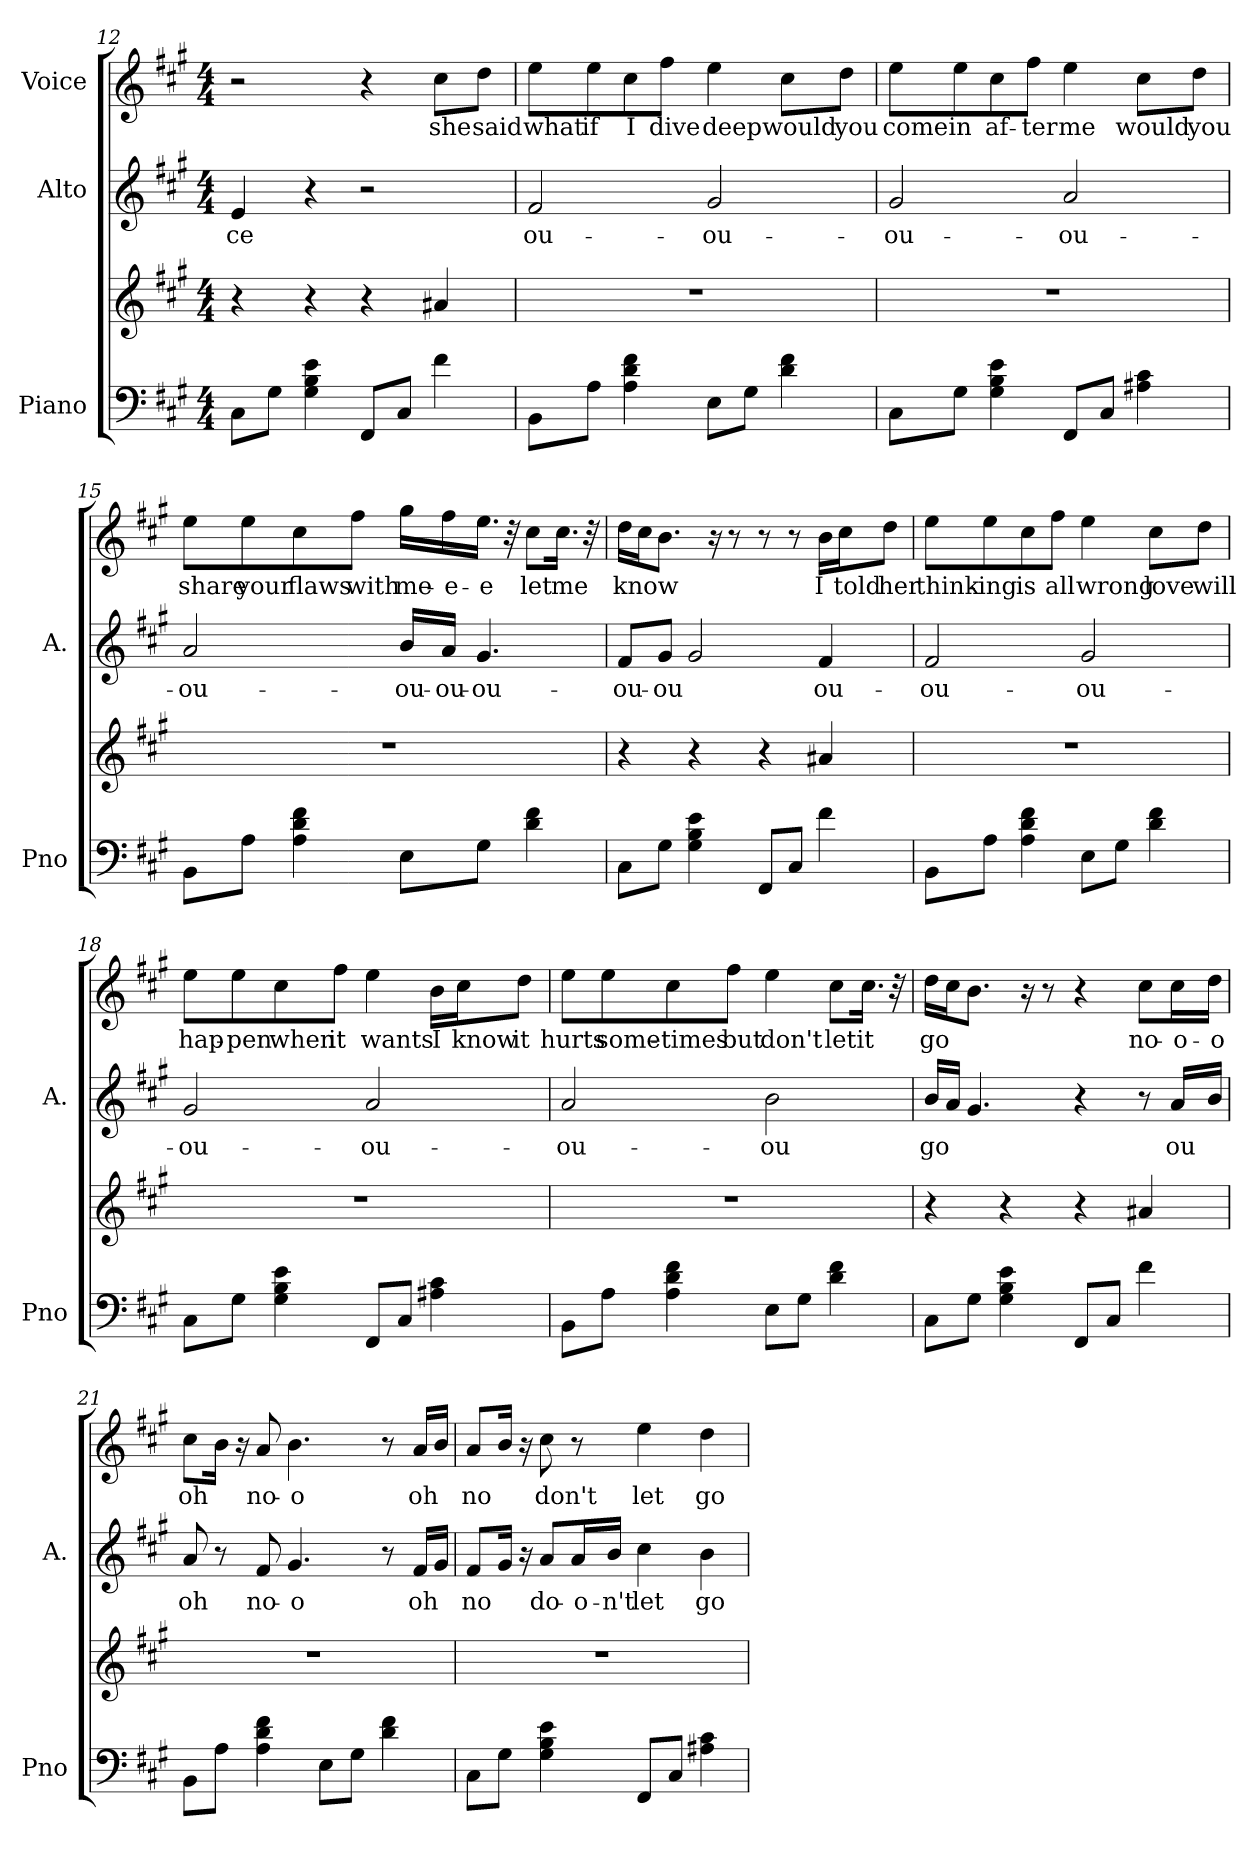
**kern	**kern	**kern	**text	**kern	**text
*part3	*part3	*part2	*part2	*part1	*part1
*staff4	*staff3	*staff2	*staff2	*staff1	*staff1
*I"Piano	*	*I"Alto	*	*I"Voice	*
*I'Pno	*	*I'A.	*	*	*
!!LO:LB:g=z
*clefF4	*clefG2	*clefG2	*	*clefG2	*
*k[f#c#g#]	*k[f#c#g#]	*k[f#c#g#]	*	*k[f#c#g#]	*
*M4/4	*M4/4	*M4/4	*	*M4/4	*
=12	=12	=12	=12	=12	=12
!	!	!	!LO:LY:b	!	!
8C#\L	4r	4e/	-ce	2r	.
8G#\J	.	.	.	.	.
4G#\ 4B\ 4e\	4r	4r	.	.	.
8FF#/L	4r	2r	.	4r	.
8C#/J	.	.	.	.	.
!	!	!	!	!	!LO:LY:b
4f#\	4a#X/	.	.	8cc#\L	she
!	!	!	!	!	!LO:LY:b
.	.	.	.	8dd\J	said
=13	=13	=13	=13	=13	=13
!	!	!	!LO:LY:b	!	!LO:LY:b
8BB\L	1r	2f#/	ou-	8ee\L	what
!	!	!	!	!	!LO:LY:b
8A\J	.	.	.	8ee\	if
!	!	!	!	!	!LO:LY:b
4A\ 4d\ 4f#\	.	.	.	8cc#\	I
!	!	!	!	!	!LO:LY:b
.	.	.	.	8ff#\J	dive
!	!	!	!LO:LY:b	!	!LO:LY:b
8E\L	.	2g#/	-ou-	4ee\	deep
8G#\J	.	.	.	.	.
!	!	!	!	!	!LO:LY:b
4d\ 4f#\	.	.	.	8cc#\L	would
!	!	!	!	!	!LO:LY:b
.	.	.	.	8dd\J	you
=14	=14	=14	=14	=14	=14
!	!	!	!LO:LY:b	!	!LO:LY:b
8C#\L	1r	2g#/	-ou-	8ee\L	come
!	!	!	!	!	!LO:LY:b
8G#\J	.	.	.	8ee\	in
!	!	!	!	!	!LO:LY:b
4G#\ 4B\ 4e\	.	.	.	8cc#\	af-
!	!	!	!	!	!LO:LY:b
.	.	.	.	8ff#\J	-ter
!	!	!	!LO:LY:b	!	!LO:LY:b
8FF#/L	.	2a/	-ou-	4ee\	me
8C#/J	.	.	.	.	.
!	!	!	!	!	!LO:LY:b
4A#X\ 4c#\	.	.	.	8cc#\L	would
!	!	!	!	!	!LO:LY:b
.	.	.	.	8dd\J	you
!!LO:LB:g=z
=15	=15	=15	=15	=15	=15
!	!	!	!LO:LY:b	!	!LO:LY:b
8BB\L	1r	2a/	-ou-	8ee\L	share
!	!	!	!	!	!LO:LY:b
8A\J	.	.	.	8ee\	your
!	!	!	!	!	!LO:LY:b
4A\ 4d\ 4f#\	.	.	.	8cc#\	flaws
!	!	!	!	!	!LO:LY:b
.	.	.	.	8ff#\J	with
!	!	!	!LO:LY:b	!	!LO:LY:b
8E\L	.	16b/LL	-ou-	16gg#\LL	me-
!	!	!	!LO:LY:b	!	!LO:LY:b
.	.	16a/JJ	-ou-	16ff#\	-e-
!	!	!	!LO:LY:b	!	!LO:LY:b
8G#\J	.	4.g#/	-ou-	16.ee\JJ	-e
.	.	.	.	32r	.
!	!	!	!	!	!LO:LY:b
4d\ 4f#\	.	.	.	8cc#\L	let
!	!	!	!	!	!LO:LY:b
.	.	.	.	16.cc#\Jk	me
.	.	.	.	32r	.
=16	=16	=16	=16	=16	=16
!	!	!	!LO:LY:b	!	!LO:LY:b
8C#\L	4r	8f#/L	-ou-	16dd\LL	know
.	.	.	.	16cc#\J	.
!	!	!	!LO:LY:b	!	!
8G#\J	.	8g#/J	-ou	8.b\J	.
4G#\ 4B\ 4e\	4r	2g#/	.	.	.
.	.	.	.	16r	.
.	.	.	.	8r	.
8FF#/L	4r	.	.	8r	.
8C#/J	.	.	.	8r	.
!	!	!	!LO:LY:b	!	!LO:LY:b
4f#\	4a#X/	4f#/	ou-	16b\LL	I
!	!	!	!	!	!LO:LY:b
.	.	.	.	16cc#\J	told
!	!	!	!	!	!LO:LY:b
.	.	.	.	8dd\J	her
!!LO:PB:g=z
=17	=17	=17	=17	=17	=17
!	!	!	!LO:LY:b	!	!LO:LY:b
8BB\L	1r	2f#/	-ou-	8ee\L	think-
!	!	!	!	!	!LO:LY:b
8A\J	.	.	.	8ee\	-ing
!	!	!	!	!	!LO:LY:b
4A\ 4d\ 4f#\	.	.	.	8cc#\	is
!	!	!	!	!	!LO:LY:b
.	.	.	.	8ff#\J	all
!	!	!	!LO:LY:b	!	!LO:LY:b
8E\L	.	2g#/	-ou-	4ee\	wrong
8G#\J	.	.	.	.	.
!	!	!	!	!	!LO:LY:b
4d\ 4f#\	.	.	.	8cc#\L	love
!	!	!	!	!	!LO:LY:b
.	.	.	.	8dd\J	will
=18	=18	=18	=18	=18	=18
!	!	!	!LO:LY:b	!	!LO:LY:b
8C#\L	1r	2g#/	-ou-	8ee\L	hap-
!	!	!	!	!	!LO:LY:b
8G#\J	.	.	.	8ee\	-pen
!	!	!	!	!	!LO:LY:b
4G#\ 4B\ 4e\	.	.	.	8cc#\	when
!	!	!	!	!	!LO:LY:b
.	.	.	.	8ff#\J	it
!	!	!	!LO:LY:b	!	!LO:LY:b
8FF#/L	.	2a/	-ou-	4ee\	wants
8C#/J	.	.	.	.	.
!	!	!	!	!	!LO:LY:b
4A#X\ 4c#\	.	.	.	16b\LL	I
!	!	!	!	!	!LO:LY:b
.	.	.	.	16cc#\J	know
!	!	!	!	!	!LO:LY:b
.	.	.	.	8dd\J	it
!!LO:LB:g=z
=19	=19	=19	=19	=19	=19
!	!	!	!LO:LY:b	!	!LO:LY:b
8BB\L	1r	2a/	-ou-	8ee\L	hurts
!	!	!	!	!	!LO:LY:b
8A\J	.	.	.	8ee\	some-
!	!	!	!	!	!LO:LY:b
4A\ 4d\ 4f#\	.	.	.	8cc#\	-times
!	!	!	!	!	!LO:LY:b
.	.	.	.	8ff#\J	but
!	!	!	!LO:LY:b	!	!LO:LY:b
8E\L	.	2b\	-ou	4ee\	don't
8G#\J	.	.	.	.	.
!	!	!	!	!	!LO:LY:b
4d\ 4f#\	.	.	.	8cc#\L	let
!	!	!	!	!	!LO:LY:b
.	.	.	.	16.cc#\Jk	it
.	.	.	.	32r	.
=20	=20	=20	=20	=20	=20
!	!	!	!LO:LY:b	!	!LO:LY:b
8C#\L	4r	16b/LL	go	16dd\LL	go
.	.	16a/JJ	.	16cc#\J	.
8G#\J	.	4.g#/	.	8.b\J	.
4G#\ 4B\ 4e\	4r	.	.	.	.
.	.	.	.	16r	.
.	.	.	.	8r	.
8FF#/L	4r	4r	.	4r	.
8C#/J	.	.	.	.	.
!	!	!	!	!	!LO:LY:b
4f#\	4a#X/	8r	.	8cc#\L	no-
!	!	!	!LO:LY:b	!	!LO:LY:b
.	.	16a/LL	ou	16cc#\L	-o-
!	!	!	!	!	!LO:LY:b
.	.	16b/JJ	.	16dd\JJ	-o
=21	=21	=21	=21	=21	=21
!	!	!	!LO:LY:b	!	!LO:LY:b
8BB\L	1r	8a/	oh	8cc#\L	oh
8A\J	.	8r	.	16b\Jk	.
.	.	.	.	16r	.
!	!	!	!LO:LY:b	!	!LO:LY:b
4A\ 4d\ 4f#\	.	8f#/	no-	8a/	no-
!	!	!	!LO:LY:b	!	!LO:LY:b
.	.	4.g#/	-o	4.b\	-o
8E\L	.	.	.	.	.
8G#\J	.	.	.	.	.
4d\ 4f#\	.	8r	.	8r	.
!	!	!	!LO:LY:b	!	!LO:LY:b
.	.	16f#/LL	oh	16a/LL	oh
.	.	16g#/JJ	.	16b/JJ	.
!!LO:LB:g=z
=22	=22	=22	=22	=22	=22
!	!	!	!LO:LY:b	!	!LO:LY:b
8C#\L	1r	8f#/L	no	8a/L	no
8G#\J	.	16g#/Jk	.	16b/Jk	.
.	.	16r	.	16r	.
!	!	!	!LO:LY:b	!	!LO:LY:b
4G#\ 4B\ 4e\	.	8a/L	do-	8cc#\	don't
!	!	!	!LO:LY:b	!	!
.	.	16a/L	-o-	8r	.
!	!	!	!LO:LY:b	!	!
.	.	16b/JJ	-n't	.	.
!	!	!	!LO:LY:b	!	!LO:LY:b
8FF#/L	.	4cc#\	let	4ee\	let
8C#/J	.	.	.	.	.
!	!	!	!LO:LY:b	!	!LO:LY:b
4A#X\ 4c#\	.	4b\	go	4dd\	go
=	=	=	=	=	=
*-	*-	*-	*-	*-	*-
